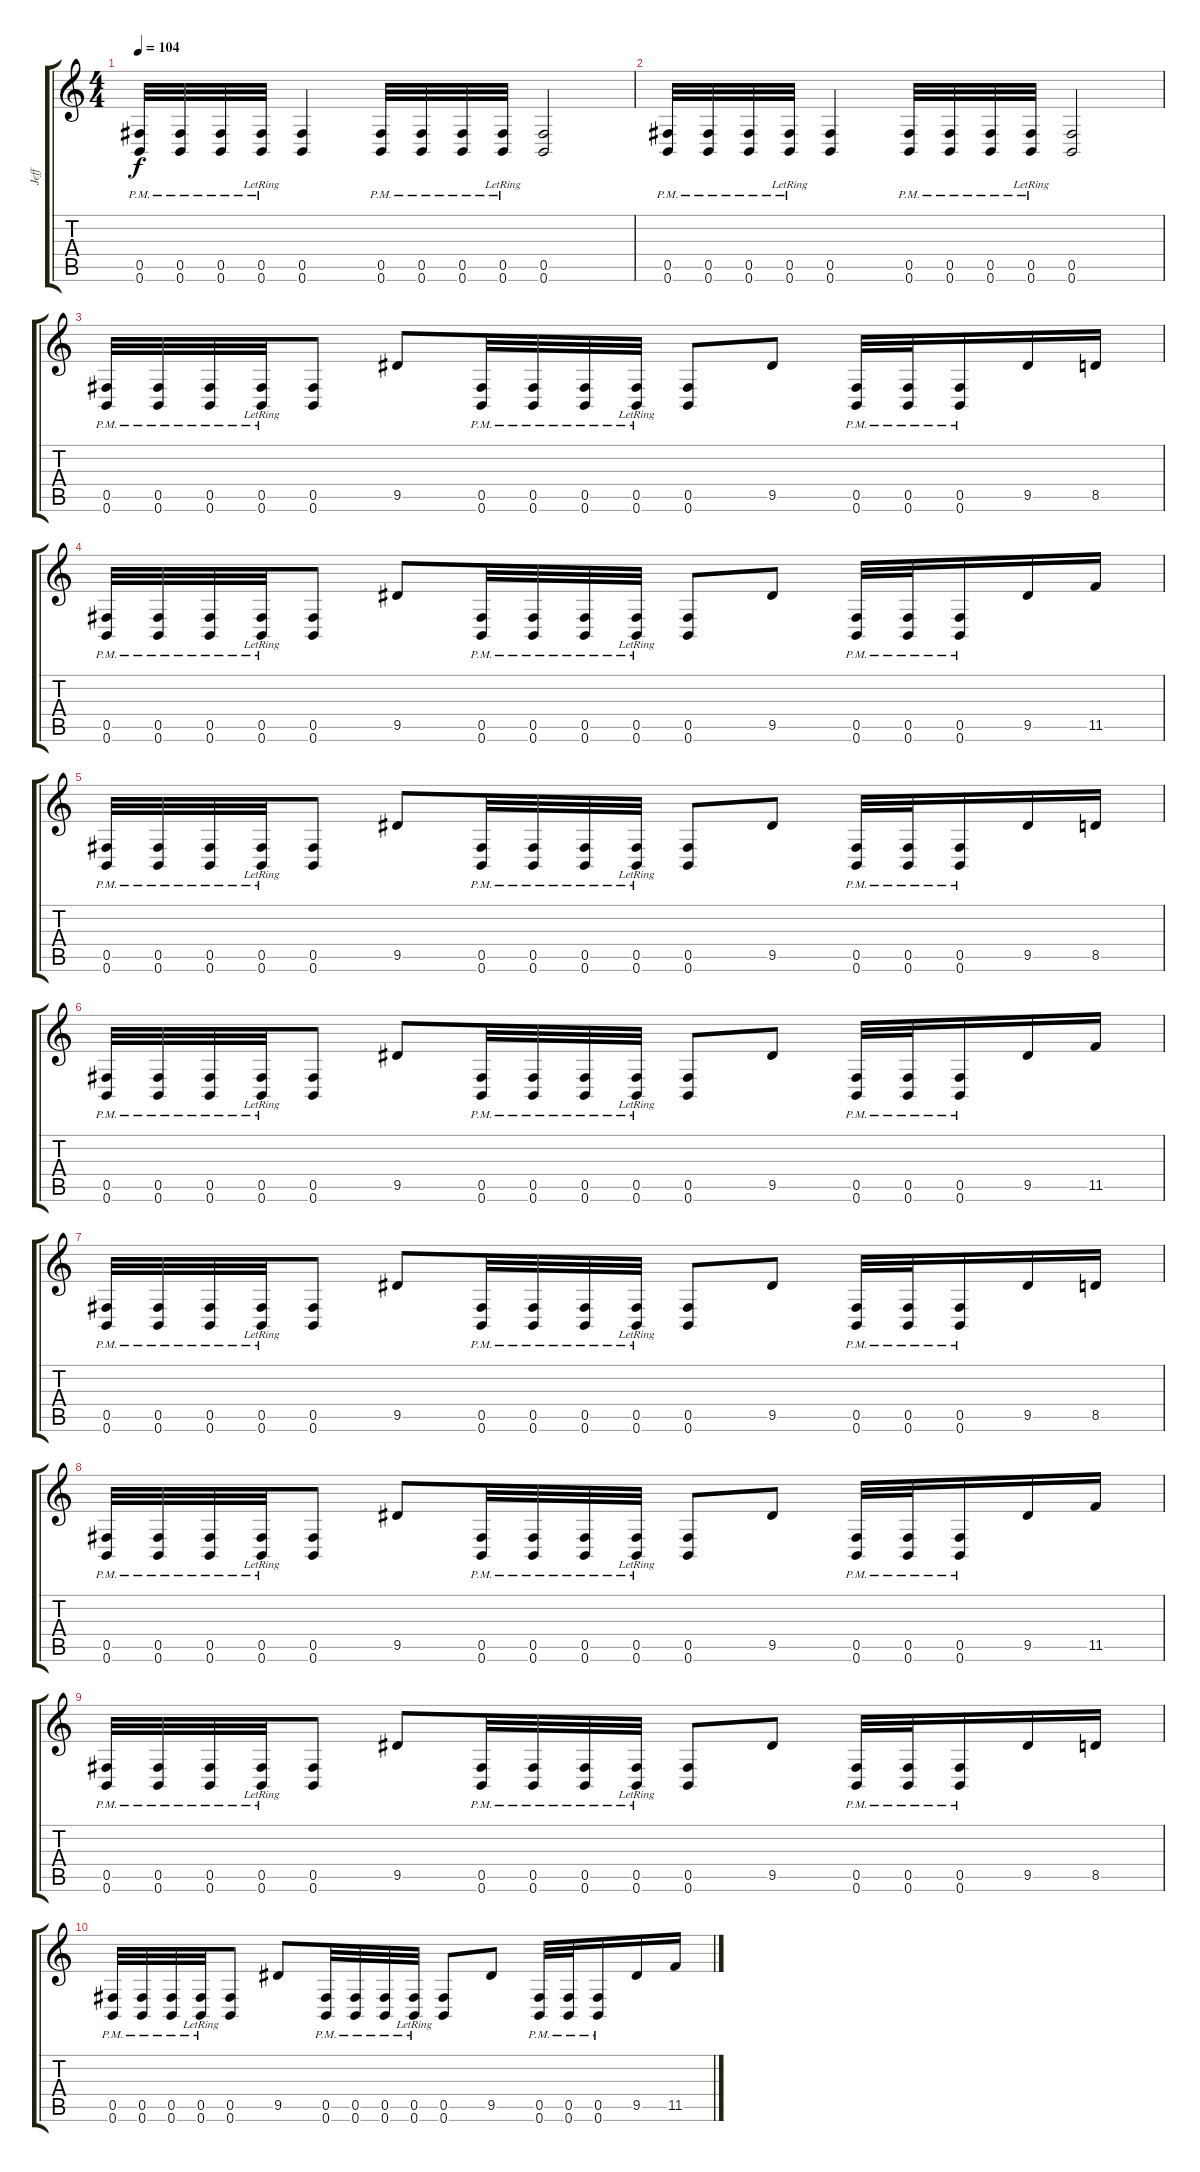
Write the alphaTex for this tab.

\track ("Jeff" "Jeff") {instrument overdrivenguitar}
\staff {score tabs}
\tuning (Db4 Ab3 E3 B2 Gb2 B1) {hide}
\ts (4 4)
\tempo 104
\clef g2
\ks c
(0.5{pm} 0.6{pm}).32{dy f} (0.5{pm} 0.6{pm}).32 (0.5{pm} 0.6{pm}).32 (0.5{pm lr} 0.6{pm lr}).32 (0.5 0.6).4 (0.5{pm} 0.6{pm}).32 (0.5{pm} 0.6{pm}).32 (0.5{pm} 0.6{pm}).32 (0.5{pm lr} 0.6{pm lr}).32 (0.5 0.6).2 |
(0.5{pm} 0.6{pm}).32 (0.5{pm} 0.6{pm}).32 (0.5{pm} 0.6{pm}).32 (0.5{pm lr} 0.6{pm lr}).32 (0.5 0.6).4 (0.5{pm} 0.6{pm}).32 (0.5{pm} 0.6{pm}).32 (0.5{pm} 0.6{pm}).32 (0.5{pm lr} 0.6{pm lr}).32 (0.5 0.6).2 |
(0.5{pm} 0.6{pm}).32 (0.5{pm} 0.6{pm}).32 (0.5{pm} 0.6{pm}).32 (0.5{pm lr} 0.6{pm lr}).32 (0.5 0.6).8 9.5.8 (0.5{pm} 0.6{pm}).32 (0.5{pm} 0.6{pm}).32 (0.5{pm} 0.6{pm}).32 (0.5{pm lr} 0.6{pm lr}).32 (0.5 0.6).8 9.5.8 (0.5{pm} 0.6{pm}).32 (0.5{pm} 0.6{pm}).32 (0.5{pm} 0.6{pm}).16 9.5.16 8.5.16 |
(0.5{pm} 0.6{pm}).32 (0.5{pm} 0.6{pm}).32 (0.5{pm} 0.6{pm}).32 (0.5{pm lr} 0.6{pm lr}).32 (0.5 0.6).8 9.5.8 (0.5{pm} 0.6{pm}).32 (0.5{pm} 0.6{pm}).32 (0.5{pm} 0.6{pm}).32 (0.5{pm lr} 0.6{pm lr}).32 (0.5 0.6).8 9.5.8 (0.5{pm} 0.6{pm}).32 (0.5{pm} 0.6{pm}).32 (0.5{pm} 0.6{pm}).16 9.5.16 11.5.16 |
(0.5{pm} 0.6{pm}).32 (0.5{pm} 0.6{pm}).32 (0.5{pm} 0.6{pm}).32 (0.5{pm lr} 0.6{pm lr}).32 (0.5 0.6).8 9.5.8 (0.5{pm} 0.6{pm}).32 (0.5{pm} 0.6{pm}).32 (0.5{pm} 0.6{pm}).32 (0.5{pm lr} 0.6{pm lr}).32 (0.5 0.6).8 9.5.8 (0.5{pm} 0.6{pm}).32 (0.5{pm} 0.6{pm}).32 (0.5{pm} 0.6{pm}).16 9.5.16 8.5.16 |
(0.5{pm} 0.6{pm}).32 (0.5{pm} 0.6{pm}).32 (0.5{pm} 0.6{pm}).32 (0.5{pm lr} 0.6{pm lr}).32 (0.5 0.6).8 9.5.8 (0.5{pm} 0.6{pm}).32 (0.5{pm} 0.6{pm}).32 (0.5{pm} 0.6{pm}).32 (0.5{pm lr} 0.6{pm lr}).32 (0.5 0.6).8 9.5.8 (0.5{pm} 0.6{pm}).32 (0.5{pm} 0.6{pm}).32 (0.5{pm} 0.6{pm}).16 9.5.16 11.5.16 |
(0.5{pm} 0.6{pm}).32 (0.5{pm} 0.6{pm}).32 (0.5{pm} 0.6{pm}).32 (0.5{pm lr} 0.6{pm lr}).32 (0.5 0.6).8 9.5.8 (0.5{pm} 0.6{pm}).32 (0.5{pm} 0.6{pm}).32 (0.5{pm} 0.6{pm}).32 (0.5{pm lr} 0.6{pm lr}).32 (0.5 0.6).8 9.5.8 (0.5{pm} 0.6{pm}).32 (0.5{pm} 0.6{pm}).32 (0.5{pm} 0.6{pm}).16 9.5.16 8.5.16 |
(0.5{pm} 0.6{pm}).32 (0.5{pm} 0.6{pm}).32 (0.5{pm} 0.6{pm}).32 (0.5{pm lr} 0.6{pm lr}).32 (0.5 0.6).8 9.5.8 (0.5{pm} 0.6{pm}).32 (0.5{pm} 0.6{pm}).32 (0.5{pm} 0.6{pm}).32 (0.5{pm lr} 0.6{pm lr}).32 (0.5 0.6).8 9.5.8 (0.5{pm} 0.6{pm}).32 (0.5{pm} 0.6{pm}).32 (0.5{pm} 0.6{pm}).16 9.5.16 11.5.16 |
(0.5{pm} 0.6{pm}).32 (0.5{pm} 0.6{pm}).32 (0.5{pm} 0.6{pm}).32 (0.5{pm lr} 0.6{pm lr}).32 (0.5 0.6).8 9.5.8 (0.5{pm} 0.6{pm}).32 (0.5{pm} 0.6{pm}).32 (0.5{pm} 0.6{pm}).32 (0.5{pm lr} 0.6{pm lr}).32 (0.5 0.6).8 9.5.8 (0.5{pm} 0.6{pm}).32 (0.5{pm} 0.6{pm}).32 (0.5{pm} 0.6{pm}).16 9.5.16 8.5.16 |
(0.5{pm} 0.6{pm}).32 (0.5{pm} 0.6{pm}).32 (0.5{pm} 0.6{pm}).32 (0.5{pm lr} 0.6{pm lr}).32 (0.5 0.6).8 9.5.8 (0.5{pm} 0.6{pm}).32 (0.5{pm} 0.6{pm}).32 (0.5{pm} 0.6{pm}).32 (0.5{pm lr} 0.6{pm lr}).32 (0.5 0.6).8 9.5.8 (0.5{pm} 0.6{pm}).32 (0.5{pm} 0.6{pm}).32 (0.5{pm} 0.6{pm}).16 9.5.16 11.5.16
